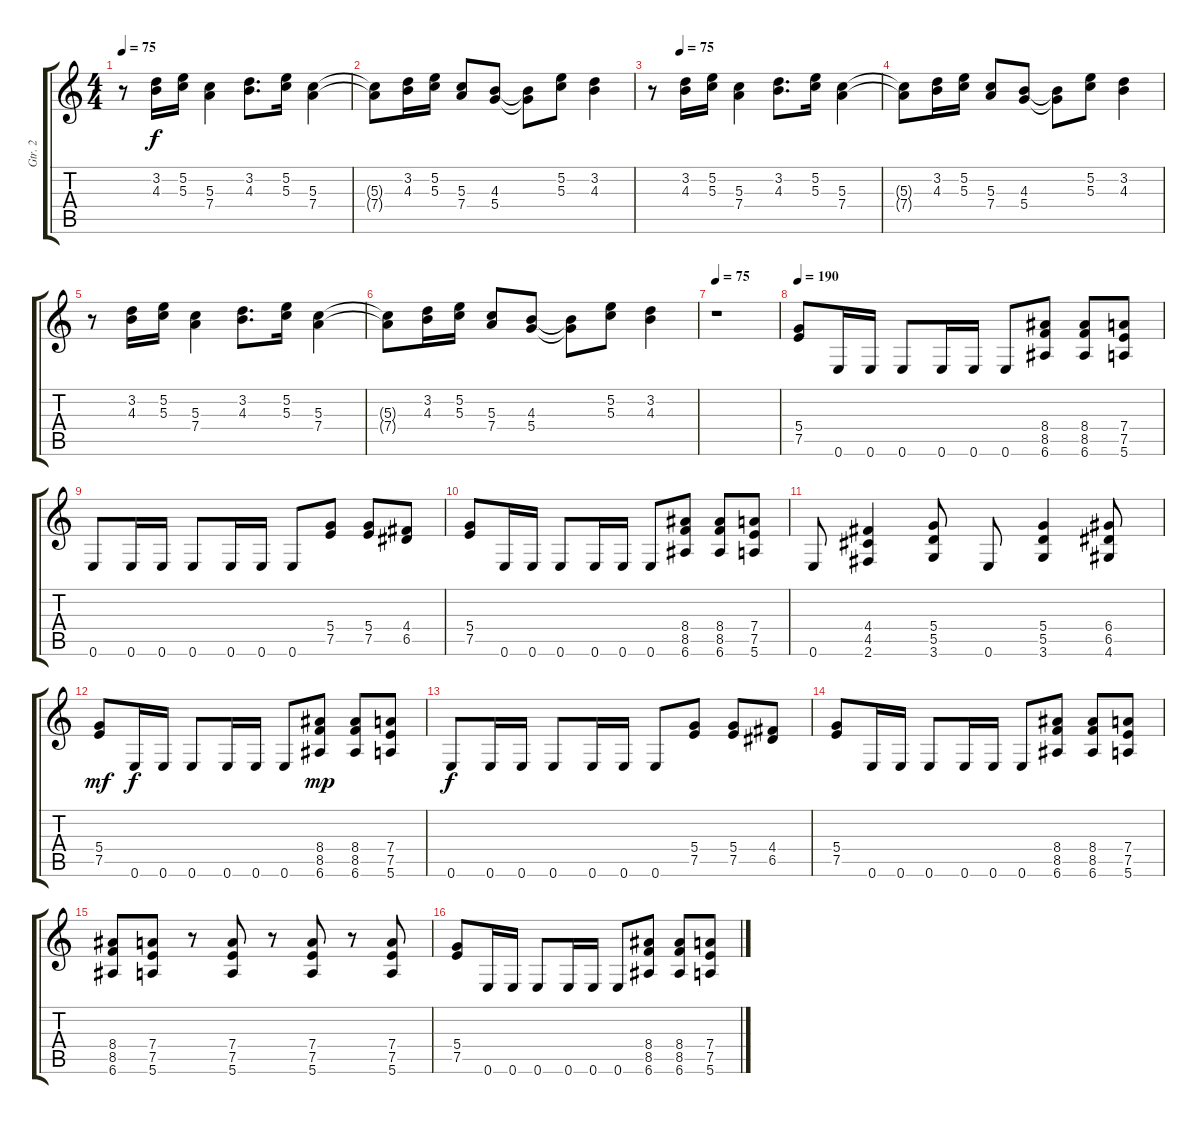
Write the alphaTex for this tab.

\track ("Gtr. 2" "Gtr. 2") {instrument distortionguitar}
\staff {score tabs}
\tuning (E4 B3 G3 D3 A2 E2) {hide}
\ts (4 4)
\tempo 75
\clef g2
\ks c
r.8{dy f} (3.2 4.3).16 (5.2 5.3).16 (5.3 7.4).4 (3.2 4.3).8{d} (5.2 5.3).16 (5.3 7.4).4 |
(5.3{t} 7.4{t}).8 (3.2 4.3).16 (5.2 5.3).16 (5.3 7.4).8 (4.3 5.4).8 (4.3{t} 5.4{t}).8 (5.2 5.3).8 (3.2 4.3).4 |
\tempo (75 0.125)
r.8 (3.2 4.3).16 (5.2 5.3).16 (5.3 7.4).4 (3.2 4.3).8{d} (5.2 5.3).16 (5.3 7.4).4 |
(5.3{t} 7.4{t}).8 (3.2 4.3).16 (5.2 5.3).16 (5.3 7.4).8 (4.3 5.4).8 (4.3{t} 5.4{t}).8 (5.2 5.3).8 (3.2 4.3).4 |
r.8 (3.2 4.3).16 (5.2 5.3).16 (5.3 7.4).4 (3.2 4.3).8{d} (5.2 5.3).16 (5.3 7.4).4 |
(5.3{t} 7.4{t}).8 (3.2 4.3).16 (5.2 5.3).16 (5.3 7.4).8 (4.3 5.4).8 (4.3{t} 5.4{t}).8 (5.2 5.3).8 (3.2 4.3).4 |
\tempo 75
r.1 |
\tempo 190
(5.4 7.5).8{volume 16} 0.6.16 0.6.16 0.6.8 0.6.16 0.6.16 0.6.8 (8.4 8.5 6.6).8 (8.4 8.5 6.6).8 (7.4 7.5 5.6).8 |
0.6.8 0.6.16 0.6.16 0.6.8 0.6.16 0.6.16 0.6.8 (5.4 7.5).8 (5.4 7.5).8 (4.4 6.5).8 |
(5.4 7.5).8 0.6.16 0.6.16 0.6.8 0.6.16 0.6.16 0.6.8 (8.4 8.5 6.6).8 (8.4 8.5 6.6).8 (7.4 7.5 5.6).8 |
0.6.8 (4.4 4.5 2.6).4 (5.4 5.5 3.6).8 0.6.8 (5.4 5.5 3.6).4 (6.4 6.5 4.6).8 |
(5.4 7.5).8{dy mf} 0.6.16{dy f} 0.6.16 0.6.8 0.6.16 0.6.16 0.6.8 (8.4 8.5 6.6).8{dy mp} (8.4 8.5 6.6).8 (7.4 7.5 5.6).8 |
0.6.8{dy f} 0.6.16 0.6.16 0.6.8 0.6.16 0.6.16 0.6.8 (5.4 7.5).8 (5.4 7.5).8 (4.4 6.5).8 |
(5.4 7.5).8 0.6.16 0.6.16 0.6.8 0.6.16 0.6.16 0.6.8 (8.4 8.5 6.6).8 (8.4 8.5 6.6).8 (7.4 7.5 5.6).8 |
(8.4 8.5 6.6).8{volume 13} (7.4 7.5 5.6).8 r.8 (7.4 7.5 5.6).8 r.8 (7.4 7.5 5.6).8 r.8 (7.4 7.5 5.6).8 |
(5.4 7.5).8 0.6.16 0.6.16 0.6.8 0.6.16 0.6.16 0.6.8 (8.4 8.5 6.6).8 (8.4 8.5 6.6).8 (7.4 7.5 5.6).8
